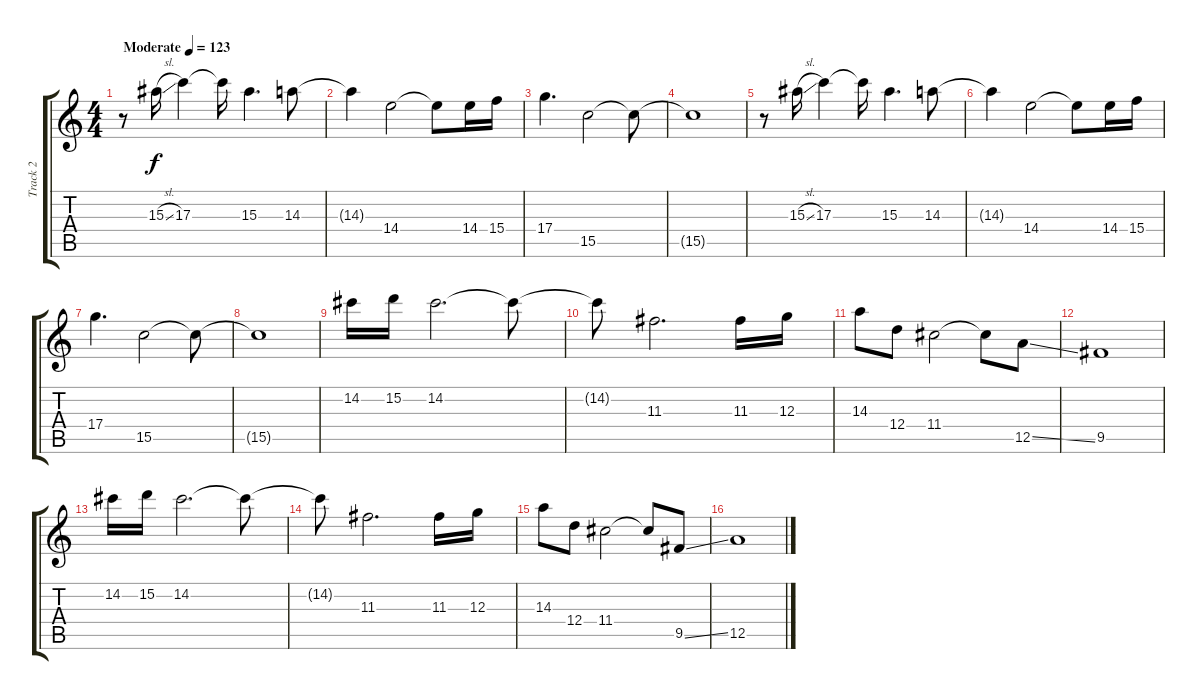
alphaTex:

\track ("Track 2" "Track 2") {instrument distortionguitar}
\staff {score tabs}
\tuning (E4 B3 G3 D3 A2 E2) {hide}
\ts (4 4)
\tempo (123 "Moderate")
\clef g2
\ks c
r.8{dy f instrument distortionguitar} 15.3{sl}.16 17.3.4 17.3{t}.16 15.3.4{d} 14.3.8 |
14.3{t}.4 14.4.2 14.4{t}.8 14.4.16 15.4.16 |
17.4.4{d} 15.5.2 15.5{t}.8 |
15.5{t}.1 |
r.8 15.3{sl}.16 17.3.4 17.3{t}.16 15.3.4{d} 14.3.8 |
14.3{t}.4 14.4.2 14.4{t}.8 14.4.16 15.4.16 |
17.4.4{d} 15.5.2 15.5{t}.8 |
15.5{t}.1 |
14.2.16 15.2.16 14.2.2{d} 14.2{t}.8 |
14.2{t}.8 11.3.2{d} 11.3.16 12.3.16 |
14.3.8 12.4.8 11.4.2 11.4{t}.8 12.5{ss}.8 |
9.5.1 |
14.2.16 15.2.16 14.2.2{d} 14.2{t}.8 |
14.2{t}.8 11.3.2{d} 11.3.16 12.3.16 |
14.3.8 12.4.8 11.4.2 11.4{t}.8 9.5{ss}.8 |
12.5.1
